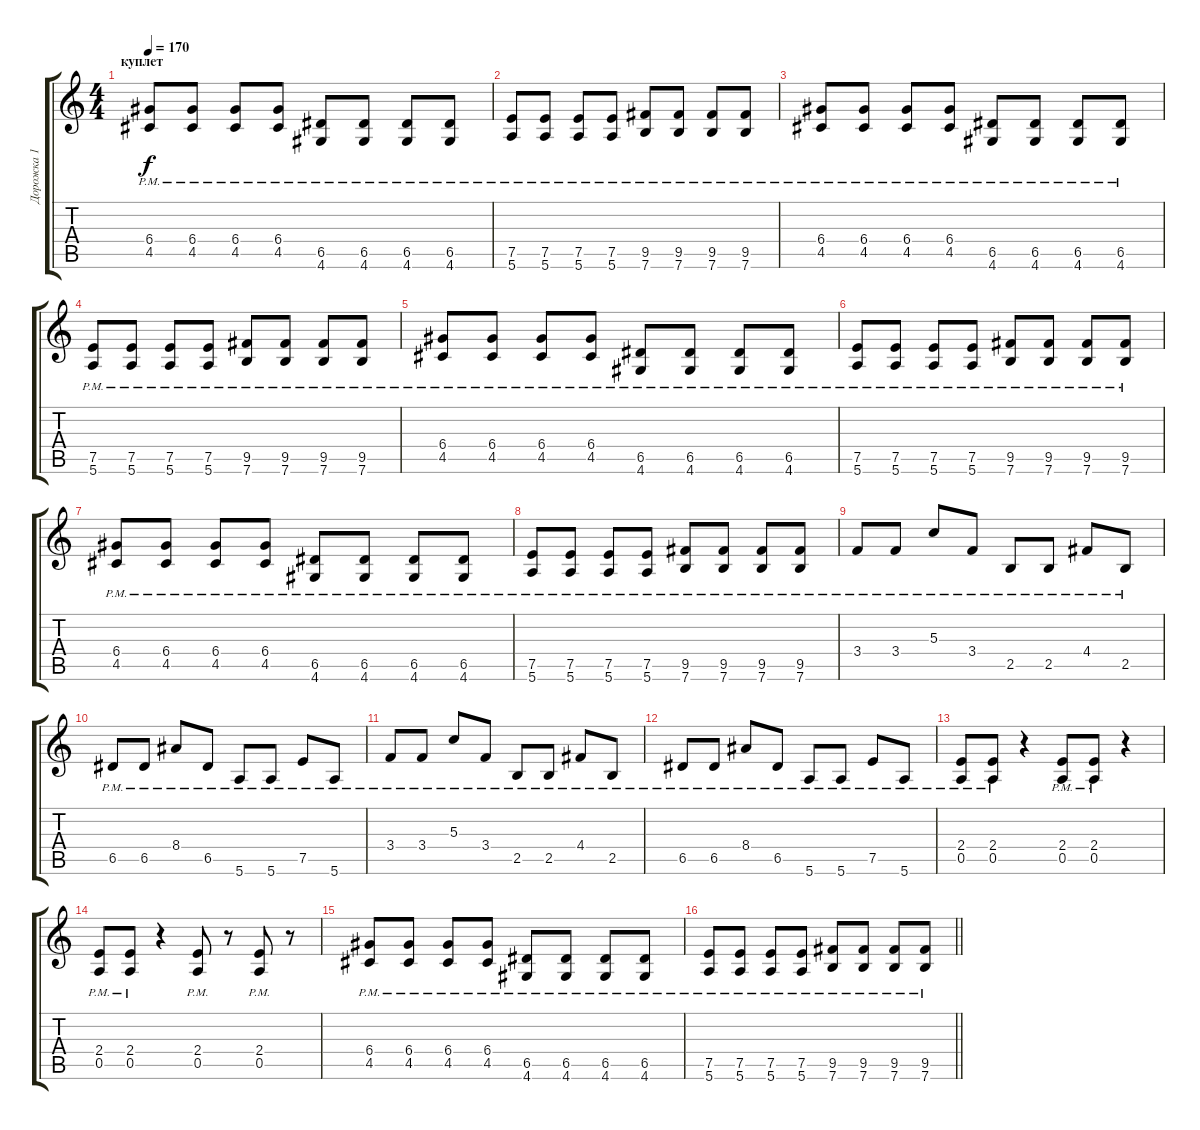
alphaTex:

\track ("Дорожка 1" "Дорожка 1") {instrument overdrivenguitar}
\staff {score tabs}
\tuning (E4 B3 G3 D3 A2 E2) {hide}
\ts (4 4)
\section ("" "куплет")
\tempo 170
\clef g2
\ks c
(6.4{pm} 4.5{pm}).8{dy f} (6.4{pm} 4.5{pm}).8 (6.4{pm} 4.5{pm}).8 (6.4{pm} 4.5{pm}).8 (6.5{pm} 4.6{pm}).8 (6.5{pm} 4.6{pm}).8 (6.5{pm} 4.6{pm}).8 (6.5{pm} 4.6{pm}).8 |
(7.5{pm} 5.6{pm}).8 (7.5{pm} 5.6{pm}).8 (7.5{pm} 5.6{pm}).8 (7.5{pm} 5.6{pm}).8 (9.5{pm} 7.6{pm}).8 (9.5{pm} 7.6{pm}).8 (9.5{pm} 7.6{pm}).8 (9.5{pm} 7.6{pm}).8 |
(6.4{pm} 4.5{pm}).8 (6.4{pm} 4.5{pm}).8 (6.4{pm} 4.5{pm}).8 (6.4{pm} 4.5{pm}).8 (6.5{pm} 4.6{pm}).8 (6.5{pm} 4.6{pm}).8 (6.5{pm} 4.6{pm}).8 (6.5{pm} 4.6{pm}).8 |
(7.5{pm} 5.6{pm}).8 (7.5{pm} 5.6{pm}).8 (7.5{pm} 5.6{pm}).8 (7.5{pm} 5.6{pm}).8 (9.5{pm} 7.6{pm}).8 (9.5{pm} 7.6{pm}).8 (9.5{pm} 7.6{pm}).8 (9.5{pm} 7.6{pm}).8 |
(6.4{pm} 4.5{pm}).8 (6.4{pm} 4.5{pm}).8 (6.4{pm} 4.5{pm}).8 (6.4{pm} 4.5{pm}).8 (6.5{pm} 4.6{pm}).8 (6.5{pm} 4.6{pm}).8 (6.5{pm} 4.6{pm}).8 (6.5{pm} 4.6{pm}).8 |
(7.5{pm} 5.6{pm}).8 (7.5{pm} 5.6{pm}).8 (7.5{pm} 5.6{pm}).8 (7.5{pm} 5.6{pm}).8 (9.5{pm} 7.6{pm}).8 (9.5{pm} 7.6{pm}).8 (9.5{pm} 7.6{pm}).8 (9.5{pm} 7.6{pm}).8 |
(6.4{pm} 4.5{pm}).8 (6.4{pm} 4.5{pm}).8 (6.4{pm} 4.5{pm}).8 (6.4{pm} 4.5{pm}).8 (6.5{pm} 4.6{pm}).8 (6.5{pm} 4.6{pm}).8 (6.5{pm} 4.6{pm}).8 (6.5{pm} 4.6{pm}).8 |
(7.5{pm} 5.6{pm}).8 (7.5{pm} 5.6{pm}).8 (7.5{pm} 5.6{pm}).8 (7.5{pm} 5.6{pm}).8 (9.5{pm} 7.6{pm}).8 (9.5{pm} 7.6{pm}).8 (9.5{pm} 7.6{pm}).8 (9.5{pm} 7.6{pm}).8 |
3.4{pm}.8 3.4{pm}.8 5.3{pm}.8 3.4{pm}.8 2.5{pm}.8 2.5{pm}.8 4.4{pm}.8 2.5{pm}.8 |
6.5{pm}.8 6.5{pm}.8 8.4{pm}.8 6.5{pm}.8 5.6{pm}.8 5.6{pm}.8 7.5{pm}.8 5.6{pm}.8 |
3.4{pm}.8 3.4{pm}.8 5.3{pm}.8 3.4{pm}.8 2.5{pm}.8 2.5{pm}.8 4.4{pm}.8 2.5{pm}.8 |
6.5{pm}.8 6.5{pm}.8 8.4{pm}.8 6.5{pm}.8 5.6{pm}.8 5.6{pm}.8 7.5{pm}.8 5.6{pm}.8 |
(2.4{pm} 0.5{pm}).8 (2.4{pm} 0.5{pm}).8 r.4 (2.4{pm} 0.5{pm}).8 (2.4{pm} 0.5{pm}).8 r.4 |
(2.4{pm} 0.5{pm}).8 (2.4{pm} 0.5{pm}).8 r.4 (2.4{pm} 0.5{pm}).8 r.8 (2.4{pm} 0.5{pm}).8 r.8 |
(6.4{pm} 4.5{pm}).8 (6.4{pm} 4.5{pm}).8 (6.4{pm} 4.5{pm}).8 (6.4{pm} 4.5{pm}).8 (6.5{pm} 4.6{pm}).8 (6.5{pm} 4.6{pm}).8 (6.5{pm} 4.6{pm}).8 (6.5{pm} 4.6{pm}).8 |
\barLineRight lightlight
(7.5{pm} 5.6{pm}).8 (7.5{pm} 5.6{pm}).8 (7.5{pm} 5.6{pm}).8 (7.5{pm} 5.6{pm}).8 (9.5{pm} 7.6{pm}).8 (9.5{pm} 7.6{pm}).8 (9.5{pm} 7.6{pm}).8 (9.5{pm} 7.6{pm}).8
